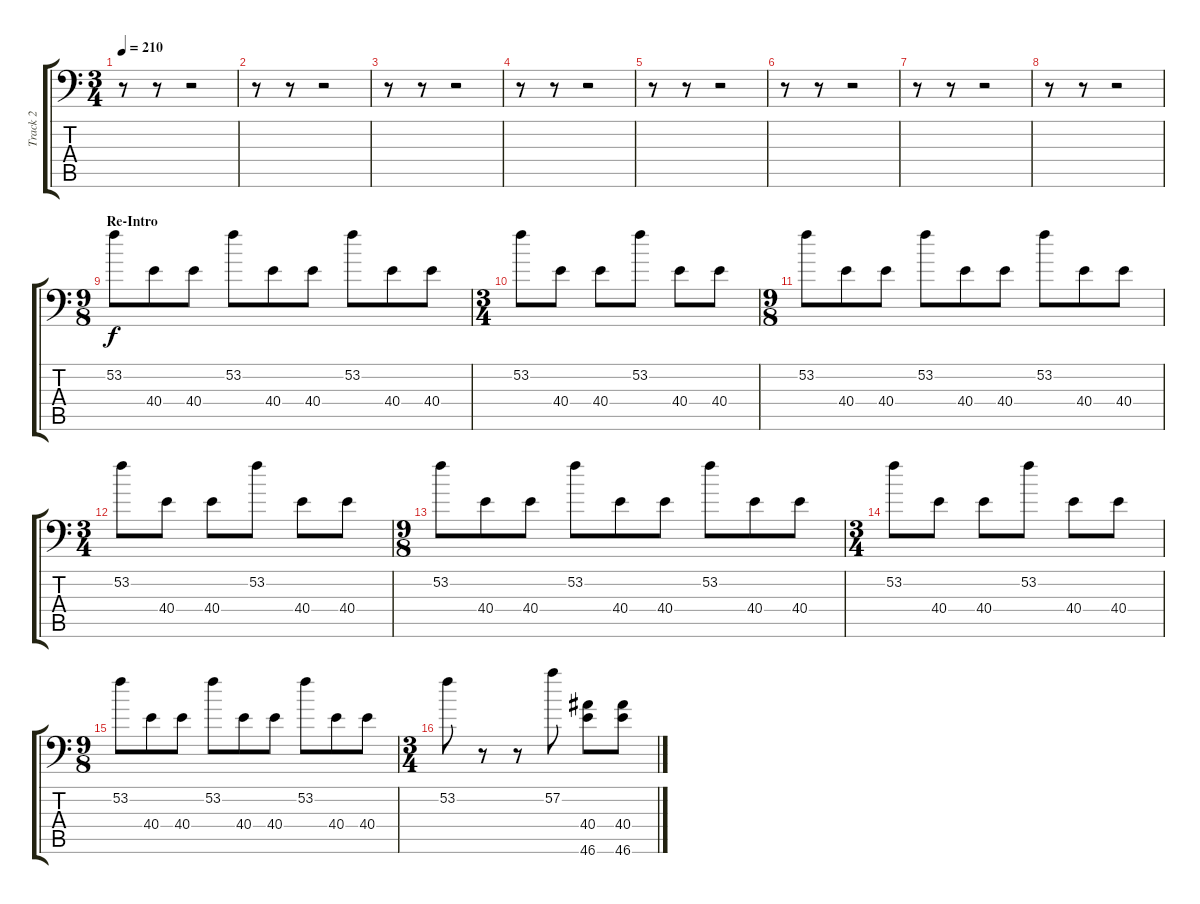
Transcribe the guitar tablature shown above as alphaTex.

\track ("Track 2" "Track 2") {instrument acousticgrandpiano}
\staff {score tabs}
\tuning (C-1 C-1 C-1 C-1 C-1 C-1) {hide}
\ts (3 4)
\tempo 210
\clef f4
\ks c
r.8{dy f} r.8 r.2 |
r.8 r.8 r.2 |
r.8 r.8 r.2 |
r.8 r.8 r.2 |
r.8 r.8 r.2 |
r.8 r.8 r.2 |
r.8 r.8 r.2 |
r.8 r.8 r.2 |
\ts (9 8)
\section ("" "Re-Intro")
53.2.8 40.4.8 40.4.8 53.2.8 40.4.8 40.4.8 53.2.8 40.4.8 40.4.8 |
\ts (3 4)
53.2.8 40.4.8 40.4.8 53.2.8 40.4.8 40.4.8 |
\ts (9 8)
53.2.8 40.4.8 40.4.8 53.2.8 40.4.8 40.4.8 53.2.8 40.4.8 40.4.8 |
\ts (3 4)
53.2.8 40.4.8 40.4.8 53.2.8 40.4.8 40.4.8 |
\ts (9 8)
53.2.8 40.4.8 40.4.8 53.2.8 40.4.8 40.4.8 53.2.8 40.4.8 40.4.8 |
\ts (3 4)
53.2.8 40.4.8 40.4.8 53.2.8 40.4.8 40.4.8 |
\ts (9 8)
53.2.8 40.4.8 40.4.8 53.2.8 40.4.8 40.4.8 53.2.8 40.4.8 40.4.8 |
\ts (3 4)
53.2.8 r.8 r.8 57.2.8 (40.4 46.6).8 (40.4 46.6).8
